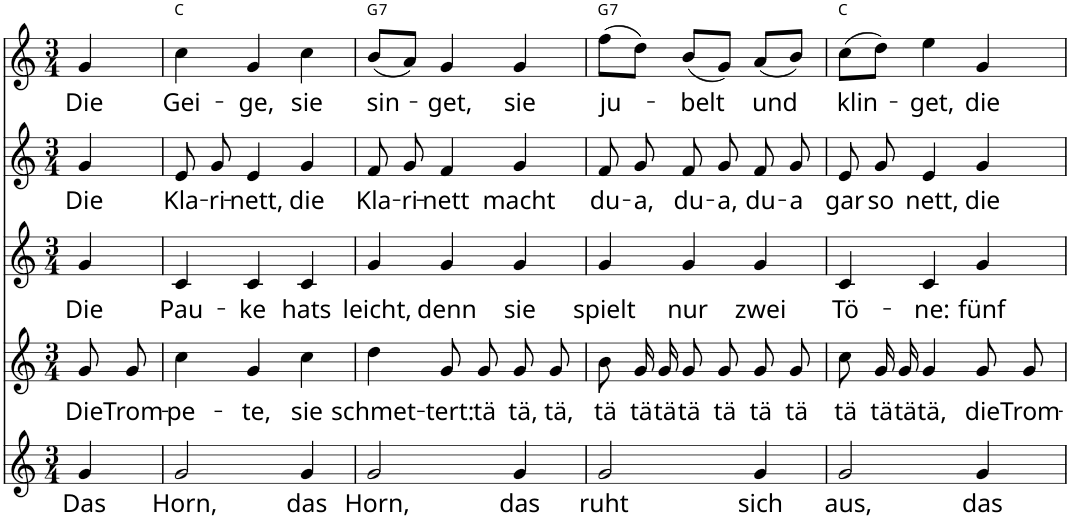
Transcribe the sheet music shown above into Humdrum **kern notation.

**kern	**text	**kern	**text	**kern	**text	**kern	**text	**kern	**text	**harte
*part5	*part5	*part4	*part4	*part3	*part3	*part2	*part2	*part1	*part1	*part1
*staff5	*staff5	*staff4	*staff4	*staff3	*staff3	*staff2	*staff2	*staff1	*staff1	*
*I"Piano	*	*I"Piano	*	*I"Piano	*	*I"Piano	*	*I"Piano	*	*
*I'Pno	*	*I'Pno	*	*I'Pno	*	*I'Pno	*	*I'Pno	*	*
*clefG2	*	*clefG2	*	*clefG2	*	*clefG2	*	*clefG2	*	*
*k[]	*	*k[]	*	*k[]	*	*k[]	*	*k[]	*	*
*M3/4	*	*M3/4	*	*M3/4	*	*M3/4	*	*M3/4	*	*
=1	=1	=1	=1	=1	=1	=1	=1	=1	=1	=1
!	!LO:LY:b	!	!LO:LY:b	!	!LO:LY:b	!	!LO:LY:b	!	!LO:LY:b	!
4g/	Das	8g/L	Die	4g/	Die	4g/	Die	4g/	Die	.
!	!	!	!LO:LY:b	!	!	!	!	!	!	!
.	.	8g/J	Trom-	.	.	.	.	.	.	.
=2	=2	=2	=2	=2	=2	=2	=2	=2	=2	=2
!	!LO:LY:b	!	!LO:LY:b	!	!LO:LY:b	!	!LO:LY:b	!	!LO:LY:b	!
2g/	Horn,	4cc\	-pe-	4c/	Pau-	8e/L	Kla-	4cc\	Gei-	C:maj
!	!	!	!	!	!	!	!LO:LY:b	!	!	!
.	.	.	.	.	.	8g/J	-ri-	.	.	.
!	!	!	!LO:LY:b	!	!LO:LY:b	!	!LO:LY:b	!	!LO:LY:b	!
.	.	4g/	-te,	4c/	-ke	4e/	-nett,	4g/	-ge,	.
!	!LO:LY:b	!	!LO:LY:b	!	!LO:LY:b	!	!LO:LY:b	!	!LO:LY:b	!
4g/	das	4cc\	sie	4c/	hats	4g/	die	4cc\	sie	.
=3	=3	=3	=3	=3	=3	=3	=3	=3	=3	=3
!	!LO:LY:b	!	!LO:LY:b	!	!LO:LY:b	!	!LO:LY:b	!	!LO:LY:b	!LO:H:kt=7
2g/	Horn,	4dd\	schmet-	4g/	leicht,	8f/L	Kla-	(8b/L	sin-	G:7
!	!	!	!	!	!	!	!LO:LY:b	!	!	!
.	.	.	.	.	.	8g/J	-ri-	8a/J)	.	.
!	!	!	!LO:LY:b	!	!LO:LY:b	!	!LO:LY:b	!	!LO:LY:b	!
.	.	8g/L	-tert:	4g/	denn	4f/	-nett	4g/	-get,	.
!	!	!	!LO:LY:b	!	!	!	!	!	!	!
.	.	8g/J	tä	.	.	.	.	.	.	.
!	!LO:LY:b	!	!LO:LY:b	!	!LO:LY:b	!	!LO:LY:b	!	!LO:LY:b	!
4g/	das	8g/L	tä,	4g/	sie	4g/	macht	4g/	sie	.
!	!	!	!LO:LY:b	!	!	!	!	!	!	!
.	.	8g/J	tä,	.	.	.	.	.	.	.
=4	=4	=4	=4	=4	=4	=4	=4	=4	=4	=4
!	!LO:LY:b	!	!LO:LY:b	!	!LO:LY:b	!	!LO:LY:b	!	!LO:LY:b	!LO:H:kt=7
2g/	ruht	8b/L	tä	4g/	spielt	8f/L	du-	(8ff\L	ju-	G:7
!	!	!	!LO:LY:b	!	!	!	!LO:LY:b	!	!	!
.	.	16g/L	tä	.	.	8g/J	-a,	8dd\J)	.	.
!	!	!	!LO:LY:b	!	!	!	!	!	!	!
.	.	16g/JJ	tä	.	.	.	.	.	.	.
!	!	!	!LO:LY:b	!	!LO:LY:b	!	!LO:LY:b	!	!LO:LY:b	!
.	.	8g/L	tä	4g/	nur	8f/L	du-	(8b/L	-belt	.
!	!	!	!LO:LY:b	!	!	!	!LO:LY:b	!	!	!
.	.	8g/J	tä	.	.	8g/J	-a,	8g/J)	.	.
!	!LO:LY:b	!	!LO:LY:b	!	!LO:LY:b	!	!LO:LY:b	!	!LO:LY:b	!
4g/	sich	8g/L	tä	4g/	zwei	8f/L	du-	(8a/L	und	.
!	!	!	!LO:LY:b	!	!	!	!LO:LY:b	!	!	!
.	.	8g/J	tä	.	.	8g/J	-a	8b/J)	.	.
=5	=5	=5	=5	=5	=5	=5	=5	=5	=5	=5
!	!LO:LY:b	!	!LO:LY:b	!	!LO:LY:b	!	!LO:LY:b	!	!LO:LY:b	!
2g/	aus,	8cc/L	tä	4c/	Tö-	8e/L	gar	(8cc\L	klin-	C:maj
!	!	!	!LO:LY:b	!	!	!	!LO:LY:b	!	!	!
.	.	16g/L	tä	.	.	8g/J	so	8dd\J)	.	.
!	!	!	!LO:LY:b	!	!	!	!	!	!	!
.	.	16g/JJ	tä	.	.	.	.	.	.	.
!	!	!	!LO:LY:b	!	!LO:LY:b	!	!LO:LY:b	!	!LO:LY:b	!
.	.	4g/	tä,	4c/	-ne:	4e/	nett,	4ee\	-get,	.
!	!LO:LY:b	!	!LO:LY:b	!	!LO:LY:b	!	!LO:LY:b	!	!LO:LY:b	!
4g/	das	8g/L	die	4g/	fünf	4g/	die	4g/	die	.
!	!	!	!LO:LY:b	!	!	!	!	!	!	!
.	.	8g/J	Trom-	.	.	.	.	.	.	.
=	=	=	=	=	=	=	=	=	=	=
*-	*-	*-	*-	*-	*-	*-	*-	*-	*-	*-
